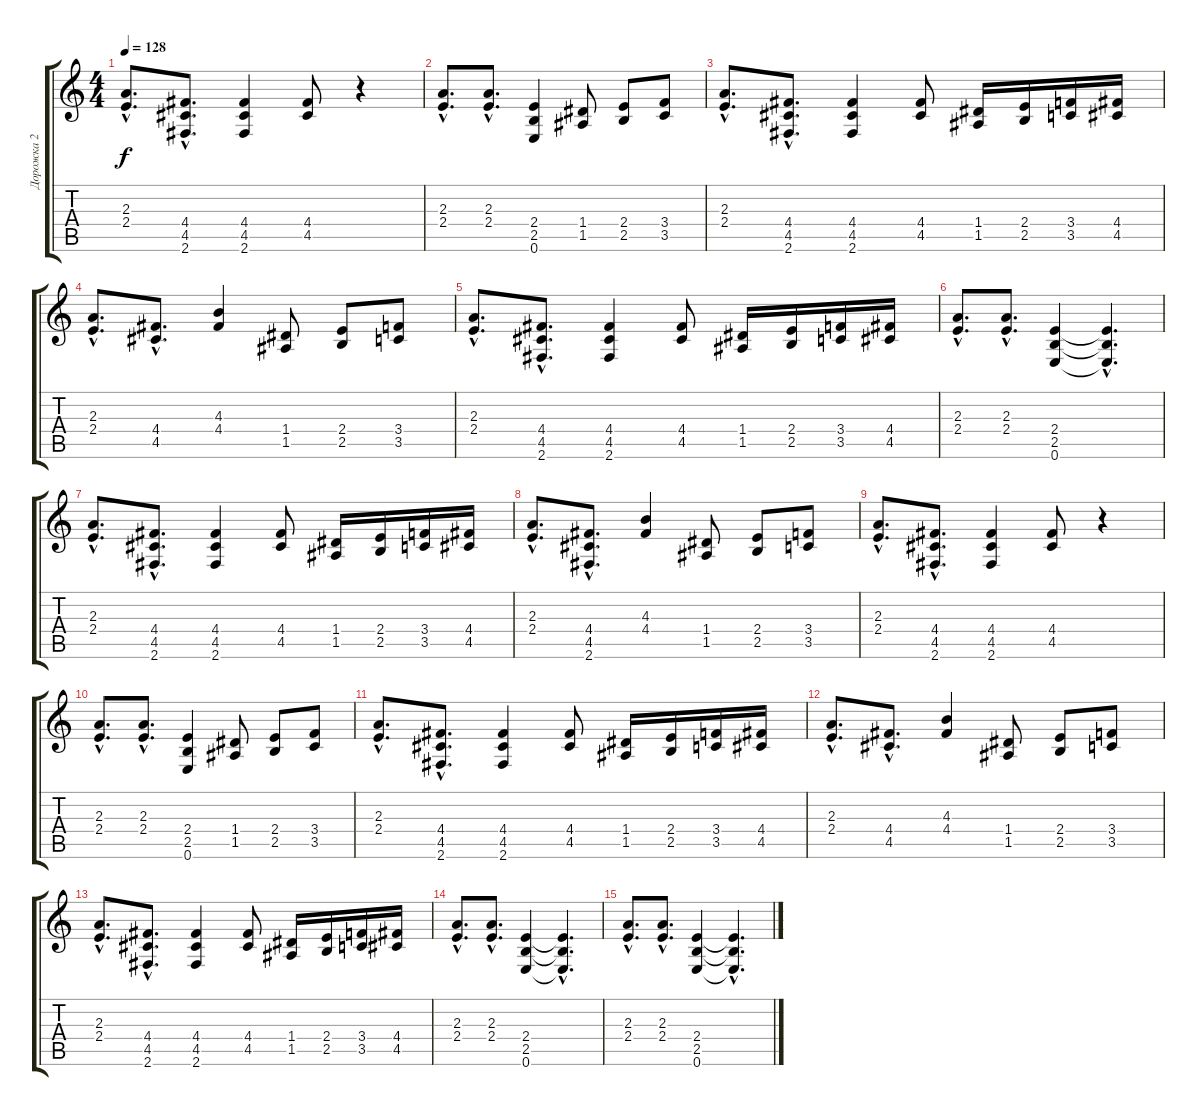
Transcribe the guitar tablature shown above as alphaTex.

\track ("Дорожка 2" "Дорожка 2") {instrument overdrivenguitar}
\staff {score tabs}
\tuning (E4 B3 G3 D3 A2 E2) {hide}
\ts (4 4)
\tempo 128
\clef g2
\ks c
(2.3{hac} 2.4{hac}).8{d dy f} (4.4{hac} 4.5{hac} 2.6{hac}).8{d} (4.4 4.5 2.6).4 (4.4 4.5).8 r.4 |
(2.3{hac} 2.4{hac}).8{d} (2.3{hac} 2.4{hac}).8{d} (2.4 2.5 0.6).4 (1.4 1.5).8 (2.4 2.5).8 (3.4 3.5).8 |
(2.3{hac} 2.4{hac}).8{d} (4.4{hac} 4.5{hac} 2.6{hac}).8{d} (4.4 4.5 2.6).4 (4.4 4.5).8 (1.4 1.5).16 (2.4 2.5).16 (3.4 3.5).16 (4.4 4.5).16 |
(2.3{hac} 2.4{hac}).8{d} (4.4{hac} 4.5{hac}).8{d} (4.3 4.4).4 (1.4 1.5).8 (2.4 2.5).8 (3.4 3.5).8 |
(2.3{hac} 2.4{hac}).8{d} (4.4{hac} 4.5{hac} 2.6{hac}).8{d} (4.4 4.5 2.6).4 (4.4 4.5).8 (1.4 1.5).16 (2.4 2.5).16 (3.4 3.5).16 (4.4 4.5).16 |
(2.3{hac} 2.4{hac}).8{d} (2.3{hac} 2.4{hac}).8{d} (2.4 2.5 0.6).4 (2.4{hac t} 2.5{hac t} 0.6{hac t}).4{d} |
(2.3{hac} 2.4{hac}).8{d} (4.4{hac} 4.5{hac} 2.6{hac}).8{d} (4.4 4.5 2.6).4 (4.4 4.5).8 (1.4 1.5).16 (2.4 2.5).16 (3.4 3.5).16 (4.4 4.5).16 |
(2.3{hac} 2.4{hac}).8{d} (4.4{hac} 4.5{hac} 2.6{hac}).8{d} (4.3 4.4).4 (1.4 1.5).8 (2.4 2.5).8 (3.4 3.5).8 |
(2.3{hac} 2.4{hac}).8{d} (4.4{hac} 4.5{hac} 2.6{hac}).8{d} (4.4 4.5 2.6).4 (4.4 4.5).8 r.4 |
(2.3{hac} 2.4{hac}).8{d} (2.3{hac} 2.4{hac}).8{d} (2.4 2.5 0.6).4 (1.4 1.5).8 (2.4 2.5).8 (3.4 3.5).8 |
(2.3{hac} 2.4{hac}).8{d} (4.4{hac} 4.5{hac} 2.6{hac}).8{d} (4.4 4.5 2.6).4 (4.4 4.5).8 (1.4 1.5).16 (2.4 2.5).16 (3.4 3.5).16 (4.4 4.5).16 |
(2.3{hac} 2.4{hac}).8{d} (4.4{hac} 4.5{hac}).8{d} (4.3 4.4).4 (1.4 1.5).8 (2.4 2.5).8 (3.4 3.5).8 |
(2.3{hac} 2.4{hac}).8{d} (4.4{hac} 4.5{hac} 2.6{hac}).8{d} (4.4 4.5 2.6).4 (4.4 4.5).8 (1.4 1.5).16 (2.4 2.5).16 (3.4 3.5).16 (4.4 4.5).16 |
(2.3{hac} 2.4{hac}).8{d} (2.3{hac} 2.4{hac}).8{d} (2.4 2.5 0.6).4 (2.4{hac t} 2.5{hac t} 0.6{hac t}).4{d} |
(2.3{hac} 2.4{hac}).8{d} (2.3{hac} 2.4{hac}).8{d} (2.4 2.5 0.6).4 (2.4{hac t} 2.5{hac t} 0.6{hac t}).4{d}
